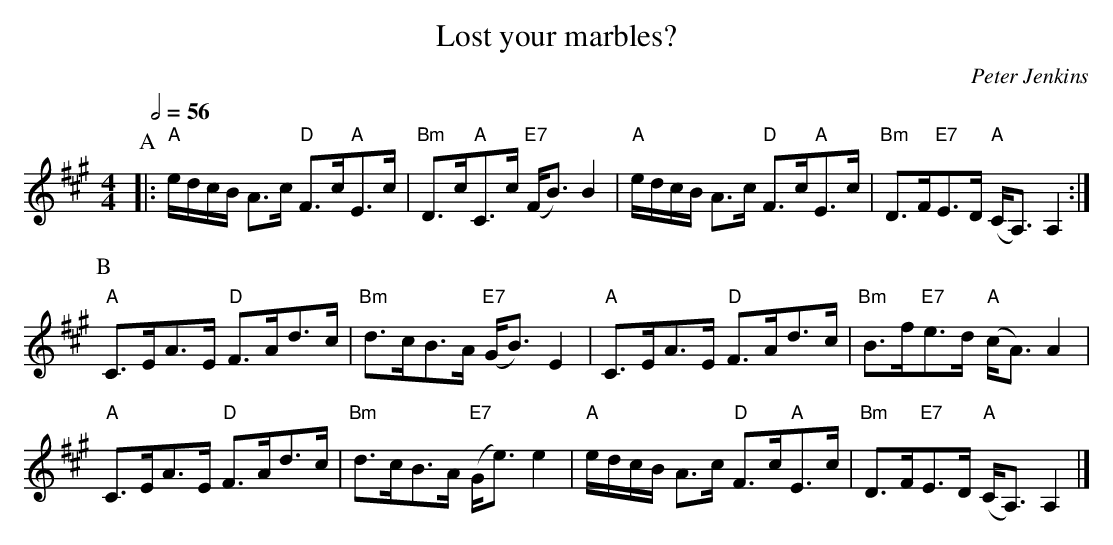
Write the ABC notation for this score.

X:1
T:Lost your marbles?
C:Peter Jenkins
L:1/16
M:4/4
Q:1/2=56
K:A
P:A
|: "A"edcB A3c "D"F3c"A"E3c | "Bm"D3c"A"C3c "E7"(FB3)B4 | "A"edcB A3c "D"F3c"A"E3c | "Bm"D3F"E7"E3D "A"(CA,3)A,4:| !
P:B
"A"C3EA3E "D"F3Ad3c | "Bm"d3cB3A "E7"(GB3)E4 | "A"C3EA3E "D"F3Ad3c | "Bm"B3f"E7"e3d "A"(cA3)A4 | !
"A"C3EA3E "D"F3Ad3c | "Bm"d3cB3A "E7"(Ge3)e4 | "A"edcB A3c "D"F3c"A"E3c | "Bm"D3F"E7"E3D "A"(CA,3)A,4 |]
